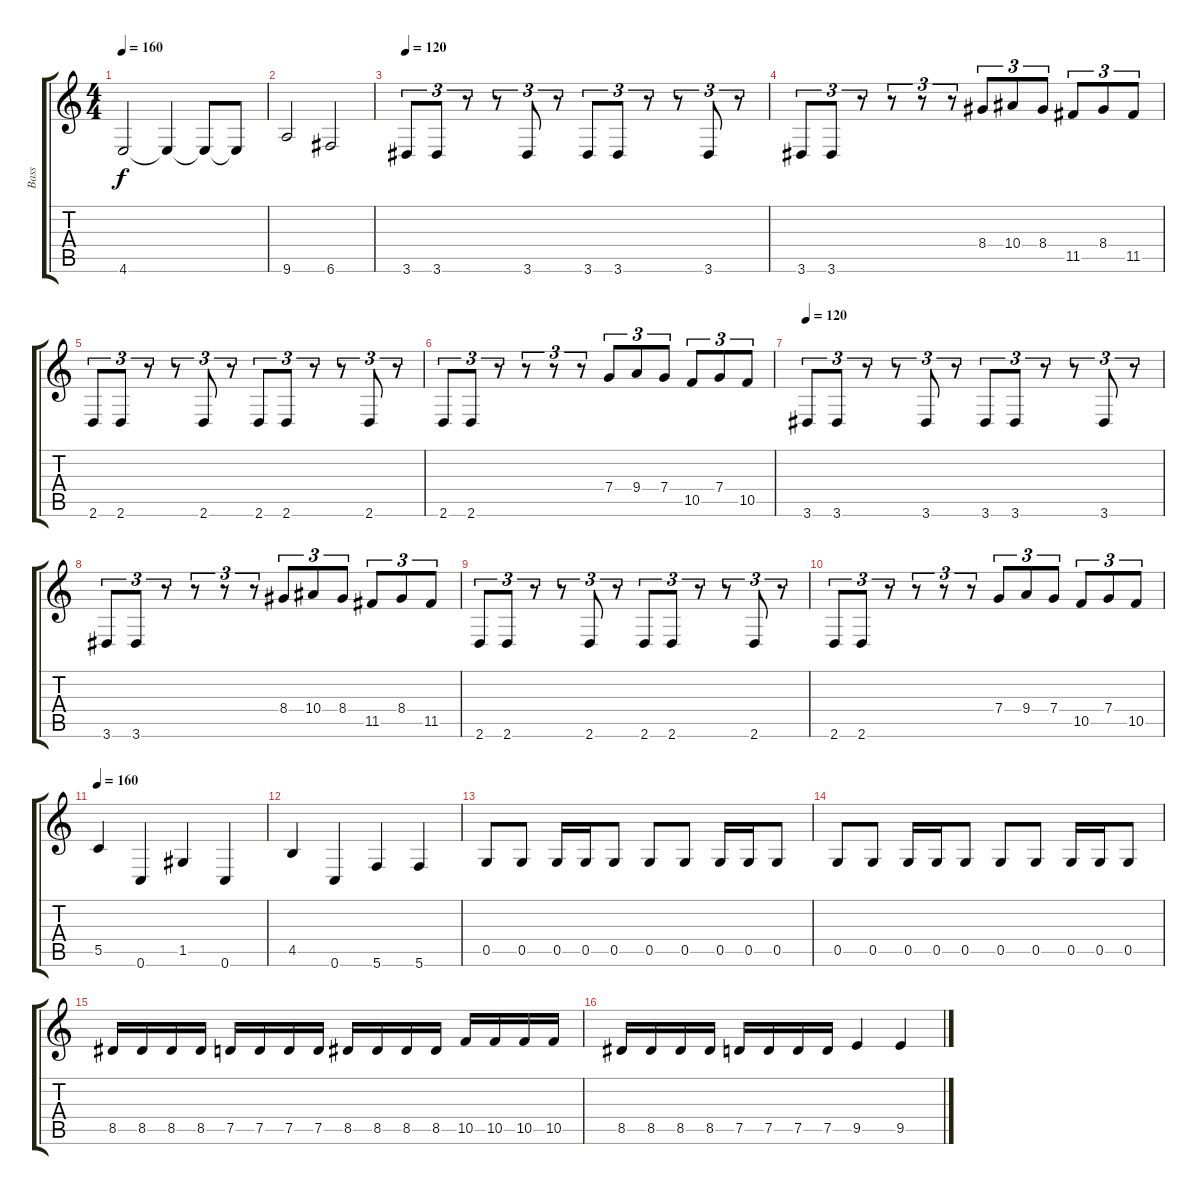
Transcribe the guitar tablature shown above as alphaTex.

\track ("Bass" "Bass") {instrument electricbassfinger}
\staff {score tabs}
\tuning (D4 A3 F3 C3 G2 C2) {hide}
\ts (4 4)
\tempo 160
\clef g2
\ks c
4.6.2{dy f} 4.6{t}.4 4.6{t}.8 4.6{t}.8 |
9.6.2 6.6.2 |
\tempo 120
3.6.8{tu (3 2)} 3.6.8{tu (3 2)} r.8{tu (3 2)} r.8{tu (3 2)} 3.6.8{tu (3 2)} r.8{tu (3 2)} 3.6.8{tu (3 2)} 3.6.8{tu (3 2)} r.8{tu (3 2)} r.8{tu (3 2)} 3.6.8{tu (3 2)} r.8{tu (3 2)} |
3.6.8{tu (3 2)} 3.6.8{tu (3 2)} r.8{tu (3 2)} r.8{tu (3 2)} r.8{tu (3 2)} r.8{tu (3 2)} 8.4.8{tu (3 2)} 10.4.8{tu (3 2)} 8.4.8{tu (3 2)} 11.5.8{tu (3 2)} 8.4.8{tu (3 2)} 11.5.8{tu (3 2)} |
2.6.8{tu (3 2)} 2.6.8{tu (3 2)} r.8{tu (3 2)} r.8{tu (3 2)} 2.6.8{tu (3 2)} r.8{tu (3 2)} 2.6.8{tu (3 2)} 2.6.8{tu (3 2)} r.8{tu (3 2)} r.8{tu (3 2)} 2.6.8{tu (3 2)} r.8{tu (3 2)} |
2.6.8{tu (3 2)} 2.6.8{tu (3 2)} r.8{tu (3 2)} r.8{tu (3 2)} r.8{tu (3 2)} r.8{tu (3 2)} 7.4.8{tu (3 2)} 9.4.8{tu (3 2)} 7.4.8{tu (3 2)} 10.5.8{tu (3 2)} 7.4.8{tu (3 2)} 10.5.8{tu (3 2)} |
\tempo 120
3.6.8{tu (3 2)} 3.6.8{tu (3 2)} r.8{tu (3 2)} r.8{tu (3 2)} 3.6.8{tu (3 2)} r.8{tu (3 2)} 3.6.8{tu (3 2)} 3.6.8{tu (3 2)} r.8{tu (3 2)} r.8{tu (3 2)} 3.6.8{tu (3 2)} r.8{tu (3 2)} |
3.6.8{tu (3 2)} 3.6.8{tu (3 2)} r.8{tu (3 2)} r.8{tu (3 2)} r.8{tu (3 2)} r.8{tu (3 2)} 8.4.8{tu (3 2)} 10.4.8{tu (3 2)} 8.4.8{tu (3 2)} 11.5.8{tu (3 2)} 8.4.8{tu (3 2)} 11.5.8{tu (3 2)} |
2.6.8{tu (3 2)} 2.6.8{tu (3 2)} r.8{tu (3 2)} r.8{tu (3 2)} 2.6.8{tu (3 2)} r.8{tu (3 2)} 2.6.8{tu (3 2)} 2.6.8{tu (3 2)} r.8{tu (3 2)} r.8{tu (3 2)} 2.6.8{tu (3 2)} r.8{tu (3 2)} |
2.6.8{tu (3 2)} 2.6.8{tu (3 2)} r.8{tu (3 2)} r.8{tu (3 2)} r.8{tu (3 2)} r.8{tu (3 2)} 7.4.8{tu (3 2)} 9.4.8{tu (3 2)} 7.4.8{tu (3 2)} 10.5.8{tu (3 2)} 7.4.8{tu (3 2)} 10.5.8{tu (3 2)} |
\tempo 160
5.5.4 0.6.4 1.5.4 0.6.4 |
4.5.4 0.6.4 5.6.4 5.6.4 |
0.5.8 0.5.8 0.5.16 0.5.16 0.5.8 0.5.8 0.5.8 0.5.16 0.5.16 0.5.8 |
0.5.8 0.5.8 0.5.16 0.5.16 0.5.8 0.5.8 0.5.8 0.5.16 0.5.16 0.5.8 |
8.5.16 8.5.16 8.5.16 8.5.16 7.5.16 7.5.16 7.5.16 7.5.16 8.5.16 8.5.16 8.5.16 8.5.16 10.5.16 10.5.16 10.5.16 10.5.16 |
8.5.16 8.5.16 8.5.16 8.5.16 7.5.16 7.5.16 7.5.16 7.5.16 9.5.4 9.5.4
